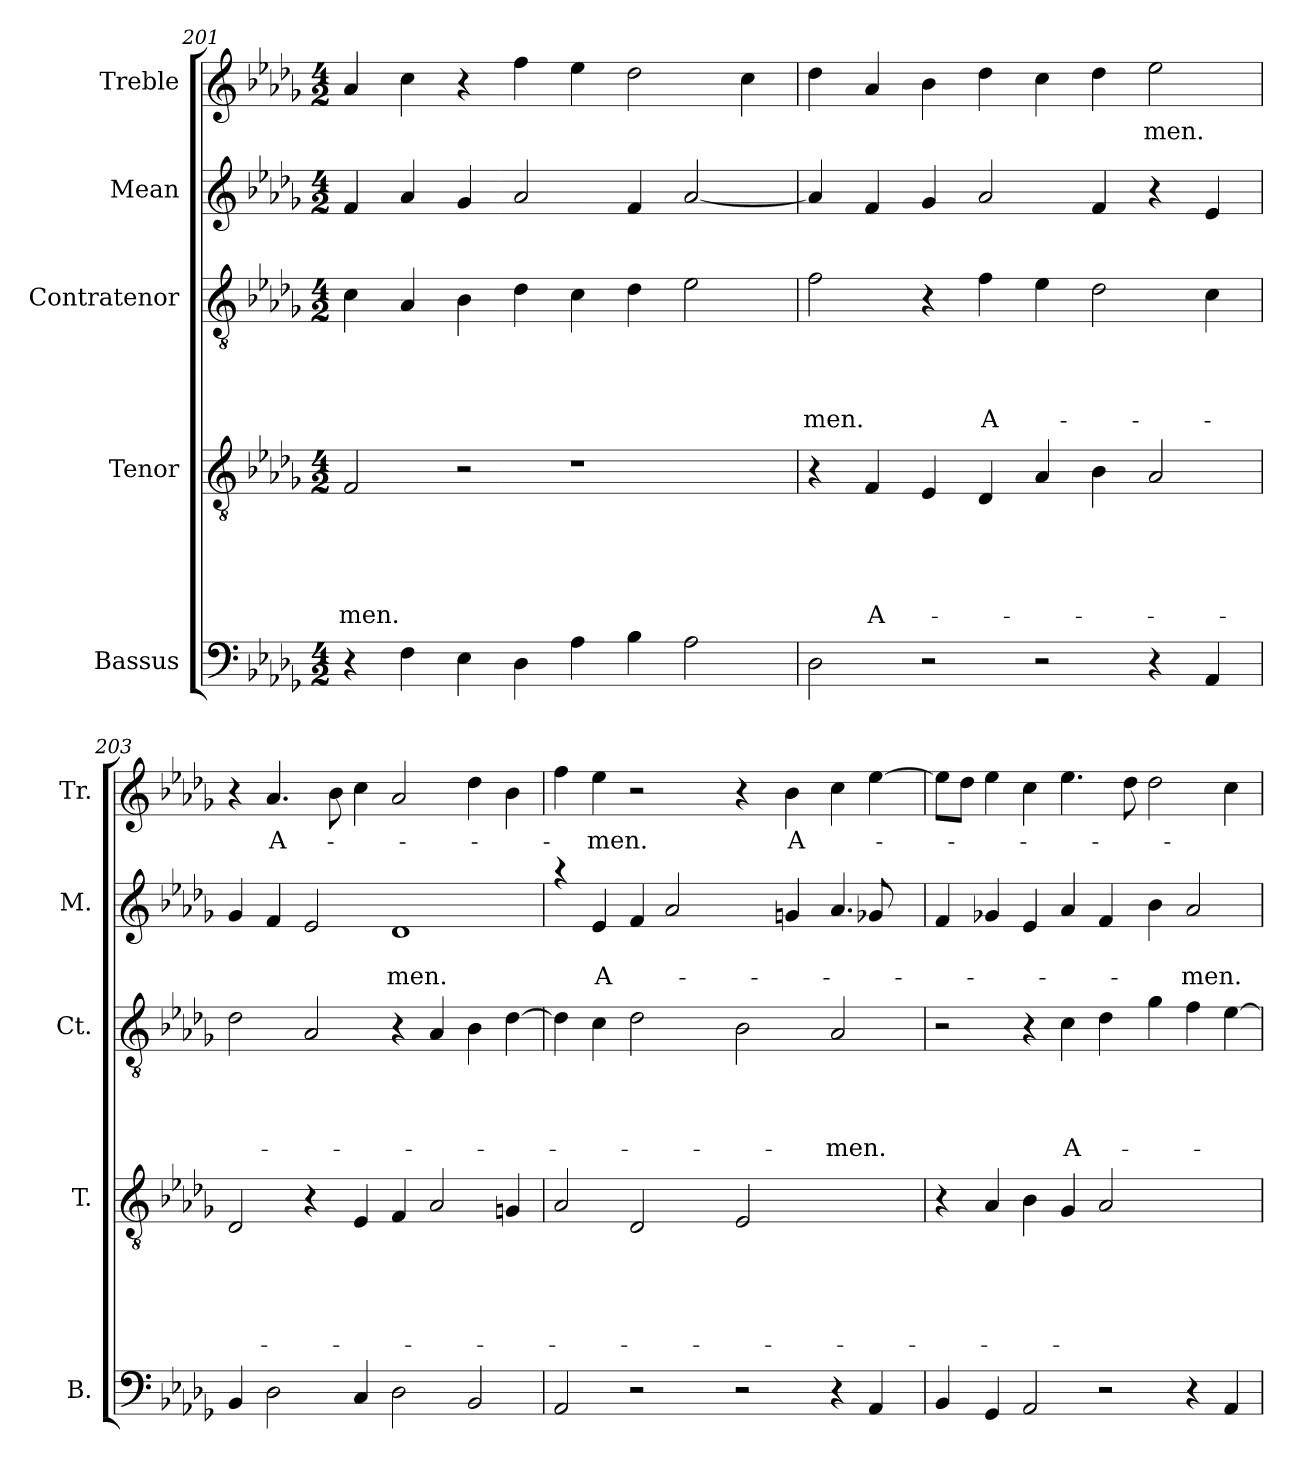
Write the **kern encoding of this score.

**kern	**kern	**text	**text	**text	**text	**text	**kern	**text	**text	**text	**text	**kern	**text	**text	**kern	**text
*part5	*part4	*part4	*part4	*part4	*part4	*part4	*part3	*part3	*part3	*part3	*part3	*part2	*part2	*part2	*part1	*part1
*staff5	*staff4	*staff4	*staff4	*staff4	*staff4	*staff4	*staff3	*staff3	*staff3	*staff3	*staff3	*staff2	*staff2	*staff2	*staff1	*staff1
*I"Bassus	*I"Tenor	*	*	*	*	*	*I"Contratenor	*	*	*	*	*I"Mean	*	*	*I"Treble	*
*I'B.	*I'T.	*	*	*	*	*	*I'Ct.	*	*	*	*	*I'M.	*	*	*I'Tr.	*
*clefF4	*clefGv2	*	*	*	*	*	*clefGv2	*	*	*	*	*clefG2	*	*	*clefG2	*
*k[b-e-a-d-g-]	*k[b-e-a-d-g-]	*	*	*	*	*	*k[b-e-a-d-g-]	*	*	*	*	*k[b-e-a-d-g-]	*	*	*k[b-e-a-d-g-]	*
*D-:	*D-:	*	*	*	*	*	*D-:	*	*	*	*	*D-:	*	*	*D-:	*
*M4/2	*M4/2	*	*	*	*	*	*M4/2	*	*	*	*	*M4/2	*	*	*M4/2	*
=201	=201	=201	=201	=201	=201	=201	=201	=201	=201	=201	=201	=201	=201	=201	=201	=201
!	!	!	!	!	!	!LO:LY:b	!	!	!	!	!	!	!	!	!	!
4r	2F/	.	.	.	.	-men.	4c\	.	.	.	.	4f/	.	.	4a-/	.
4F\	.	.	.	.	.	.	4A-/	.	.	.	.	4a-/	.	.	4cc\	.
4E-\	2r	.	.	.	.	.	4B-\	.	.	.	.	4g-/	.	.	4r	.
4D-\	.	.	.	.	.	.	4d-\	.	.	.	.	2a-/	.	.	4ff\	.
4A-\	1r	.	.	.	.	.	4c\	.	.	.	.	.	.	.	4ee-\	.
4B-\	.	.	.	.	.	.	4d-\	.	.	.	.	4f/	.	.	2dd-\	.
2A-\	.	.	.	.	.	.	2e-\	.	.	.	.	[<2a-/	.	.	.	.
.	.	.	.	.	.	.	.	.	.	.	.	.	.	.	4cc\	.
=202	=202	=202	=202	=202	=202	=202	=202	=202	=202	=202	=202	=202	=202	=202	=202	=202
!	!	!	!	!	!	!	!	!	!	!	!LO:LY:b	!	!	!	!	!
2D-\	4r	.	.	.	.	.	2f\	.	.	.	-men.	4a-/]	.	.	4dd-\	.
!	!	!	!	!	!	!LO:LY:b	!	!	!	!	!	!	!	!	!	!
.	4F/	.	.	.	.	A-	.	.	.	.	.	4f/	.	.	4a-/	.
2r	4E-/	.	.	.	.	.	4r	.	.	.	.	4g-/	.	.	4b-\	.
!	!	!	!	!	!	!	!	!	!	!	!LO:LY:b	!	!	!	!	!
.	4D-/	.	.	.	.	.	4f\	.	.	.	A-	2a-/	.	.	4dd-\	.
2r	4A-/	.	.	.	.	.	4e-\	.	.	.	.	.	.	.	4cc\	.
.	4B-\	.	.	.	.	.	2d-\	.	.	.	.	4f/	.	.	4dd-\	.
!	!	!	!	!	!	!	!	!	!	!	!	!	!	!	!	!LO:LY:b
4r	2A-/	.	.	.	.	.	.	.	.	.	.	4r	.	.	2ee-\	-men.
4AA-/	.	.	.	.	.	.	4c\	.	.	.	.	4e-/	.	.	.	.
=203	=203	=203	=203	=203	=203	=203	=203	=203	=203	=203	=203	=203	=203	=203	=203	=203
4BB-/	2D-/	.	.	.	.	.	2d-\	.	.	.	.	4g-/	.	.	4r	.
!	!	!	!	!	!	!	!	!	!	!	!	!	!	!	!	!LO:LY:b
2D-\	.	.	.	.	.	.	.	.	.	.	.	4f/	.	.	4.a-/	A-
.	4r	.	.	.	.	.	2A-/	.	.	.	.	2e-/	.	.	.	.
.	.	.	.	.	.	.	.	.	.	.	.	.	.	.	8b-\	.
4C/	4E-/	.	.	.	.	.	.	.	.	.	.	.	.	.	4cc\	.
!	!	!	!	!	!	!	!	!	!	!	!	!	!	!LO:LY:b	!	!
2D-\	4F/	.	.	.	.	.	4r	.	.	.	.	1d-	.	-men.	2a-/	.
.	2A-/	.	.	.	.	.	4A-/	.	.	.	.	.	.	.	.	.
2BB-/	.	.	.	.	.	.	4B-\	.	.	.	.	.	.	.	4dd-\	.
.	4Gn/	.	.	.	.	.	[<4d-\	.	.	.	.	.	.	.	4b-\	.
!!LO:LB:g=z
=204	=204	=204	=204	=204	=204	=204	=204	=204	=204	=204	=204	=204	=204	=204	=204	=204
*	*	*	*	*	*	*	*	*	*	*	*	*^	*	*	*	*
*	*	*	*	*	*	*	*	*	*	*	*	*	*^	*	*	*	*
*	*	*	*	*	*	*	*	*	*	*	*	*	*	*^	*	*	*	*
2AA-/	2A-/	.	.	.	.	.	4d-\]	.	.	.	.	4raa	2ryy	1ryy	1.ryy	.	.	4ff\	.
!	!	!	!	!	!	!	!	!	!	!	!	!	!	!	!	!	!LO:LY:b	!	!LO:LY:b
.	.	.	.	.	.	.	4c\	.	.	.	.	4e-/	.	.	.	.	A-	4ee-\	-men.
2r	2D-/	.	.	.	.	.	2d-\	.	.	.	.	4f/	8ryy	.	.	.	.	2r	.
.	.	.	.	.	.	.	.	.	.	.	.	.	32ryy	.	.	.	.	.	.
.	.	.	.	.	.	.	.	.	.	.	.	.	2a-/	.	.	.	.	.	.
.	.	.	.	.	.	.	.	.	.	.	.	8ryy	.	.	.	.	.	.	.
.	.	.	.	.	.	.	.	.	.	.	.	1ryy	.	.	.	.	.	.	.
2r	2E-/	.	.	.	.	.	2B-\	.	.	.	.	.	.	4ryy	.	.	.	4r	.
.	.	.	.	.	.	.	.	.	.	.	.	.	8ryy	.	.	.	.	.	.
!	!	!	!	!	!	!	!	!	!	!	!	!	!	!	!	!	!	!	!LO:LY:b
.	.	.	.	.	.	.	.	.	.	.	.	.	.	4gn/	.	.	.	4b-\	A-
.	.	.	.	.	.	.	.	.	.	.	.	.	2ryy	.	.	.	.	.	.
!	!	!	!	!	!	!	!	!	!	!	!LO:LY:b	!	!	!	!	!	!	!	!
4r	2ryy	.	.	.	.	.	2A-/	.	.	.	-men.	.	.	4ryy	4.a-/	.	.	4cc\	.
4AA-/	.	.	.	.	.	.	.	.	.	.	.	.	.	8g-/	.	.	.	[>4ee-\	.
.	.	.	.	.	.	.	.	.	.	.	.	.	8..ryy	.	.	.	.	.	.
.	.	.	.	.	.	.	.	.	.	.	.	8ryy	.	8ryy	8ryy	.	.	.	.
*	*	*	*	*	*	*	*	*	*	*	*	*v	*v	*v	*v	*	*	*	*
=205	=205	=205	=205	=205	=205	=205	=205	=205	=205	=205	=205	=205	=205	=205	=205	=205
4BB-/	4r	.	.	.	.	.	2r	.	.	.	.	4f/	.	.	8ee-\L]	.
.	.	.	.	.	.	.	.	.	.	.	.	.	.	.	8dd-\J	.
4GG-/	4A-/	.	.	.	.	.	.	.	.	.	.	4g-X/	.	.	4ee-\	.
2AA-/	4B-\	.	.	.	.	.	4r	.	.	.	.	4e-/	.	.	4cc\	.
!	!	!	!	!	!	!	!	!	!	!	!LO:LY:b	!	!	!	!	!
.	4G-/	.	.	.	.	.	4c\	.	.	.	A-	4a-/	.	.	4.ee-\	.
2r	2A-/	.	.	.	.	.	4d-\	.	.	.	.	4f/	.	.	.	.
.	.	.	.	.	.	.	.	.	.	.	.	.	.	.	8dd-\	.
.	.	.	.	.	.	.	4g-\	.	.	.	.	4b-\	.	.	2dd-\	.
!	!	!	!	!	!	!	!	!	!	!	!	!	!	!LO:LY:b	!	!
4r	2ryy	.	.	.	.	.	4f\	.	.	.	.	2a-/	.	-men.	.	.
4AA-/	.	.	.	.	.	.	[>4e-\	.	.	.	.	.	.	.	4cc\	.
=	=	=	=	=	=	=	=	=	=	=	=	=	=	=	=	=
*-	*-	*-	*-	*-	*-	*-	*-	*-	*-	*-	*-	*-	*-	*-	*-	*-
